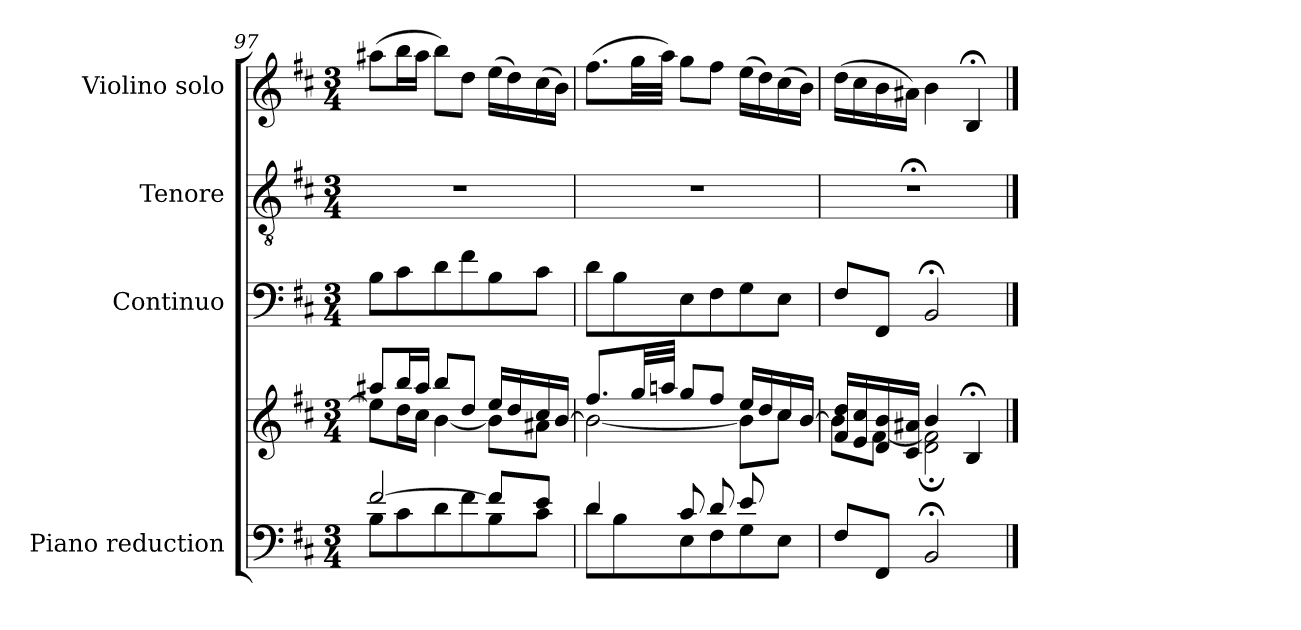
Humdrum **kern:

**kern	**kern	**kern	**kern	**kern
*part4	*part4	*part3	*part2	*part1
*staff5	*staff4	*staff3	*staff2	*staff1
*I"Piano reduction	*	*I"Continuo	*I"Tenore	*I"Violino solo
*I'Pno	*	*	*	*I'Vln
*clefF4	*clefG2	*clefF4	*clefGv2	*clefG2
*k[f#c#]	*k[f#c#]	*k[f#c#]	*k[f#c#]	*k[f#c#]
*M3/4	*M3/4	*M3/4	*M3/4	*M3/4
=97	=97	=97	=97	=97
*^	*^	*	*	*
[2f#/	8B\L	8aa#X/L	8ee\L]	8B\L	2.r	(8aa#X\L
.	8c#\	16bb/L	16dd\L	8c#\	.	16bb\L
.	.	16aa#/JJ	16cc#\JJ	.	.	16aa#\JJ
.	8d\	8bb/L	[4b\	8d\	.	8bb\L)
.	8f#\	8dd/J	.	8f#\	.	8dd\J
8f#/L]	8B\	16ee/LL	8b\L]	8B\	.	(16ee\LL
.	.	16dd/	.	.	.	16dd\)
8e/J	8c#\J	16cc#/	8a#X\J	8c#\J	.	(16cc#\
.	.	[<16b/JJ	.	.	.	16b\JJ)
=98	=98	=98	=98	=98	=98	=98
*	*	*	*^	*	*	*
4d/	8d\L	8.ff#/L	2b\_	8ryy	8d\L	2.r	(8.ff#\L
*	*	*	*v	*v	*	*	*
.	8B\	.	.	8B\	.	.
.	.	32gg/LL	.	.	.	32gg\LL
.	.	32aan/JJJ	.	.	.	32aa\JJJ)
8c#/L	8E\	8gg/L	.	8E\	.	8gg\L
8d/	8F#\	8ff#/J	.	8F#\	.	8ff#\J
8e/	8G\	16ee/LL	8b\L]	8G\	.	(16ee\LL
.	.	16dd/	.	.	.	16dd\)
*	*	*	*^	*	*	*
8ryy	8E\J	16cc#/	8cc#\J	8g\J	8E\J	.	(16cc#\
.	.	[<16b/JJ	.	.	.	.	16b\JJ)
*v	*v	*	*	*	*	*	*
*	*	*v	*v	*	*	*
=99	=99	=99	=99	=99	=99
8F#/L	16f#/ 16dd/LL	8b\L]	8F#/L	2.r;<	(16dd\LL
.	16e/ 16cc#/	.	.	.	16cc#\
8FF#/J	16d/ 16b/	[8f#\J	8FF#/J	.	16b\
.	16c#/ 16a#X/JJ	.	.	.	16a#X\JJ)
2BB;/	4b/	2d\; 2f#\];	2BB;</	.	4b\
.	4B;</	.	.	.	4B;</
*	*v	*v	*	*	*
==	==	==	==	==
*-	*-	*-	*-	*-
